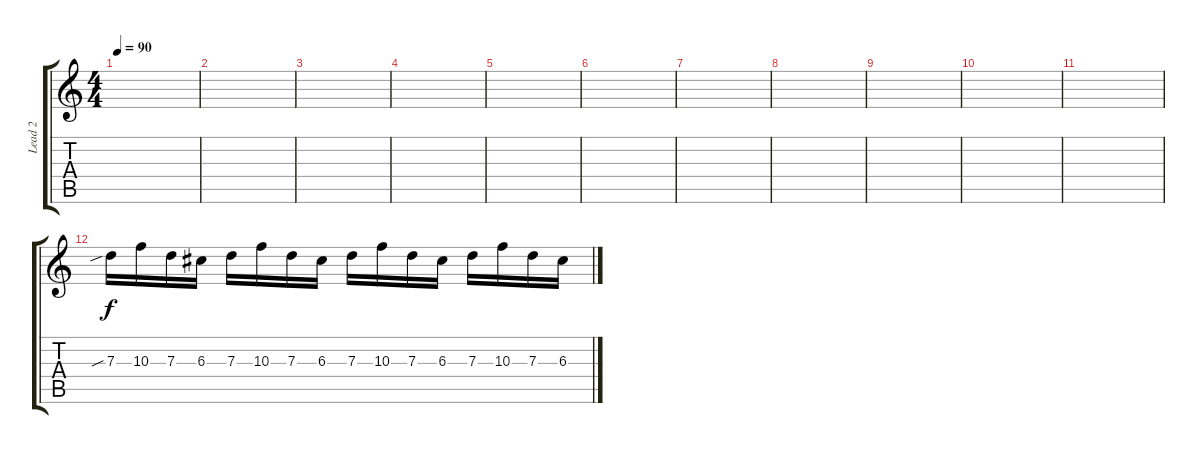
\track ("Lead 2" "Lead 2") {instrument distortionguitar}
\staff {score tabs}
\tuning (E4 B3 G3 D3 A2 E2) {hide}
\ts (4 4)
\tempo 90
\clef g2
\ks c
|
|
|
|
|
|
|
|
|
|
|
7.3{sib}.16 10.3.16 7.3.16 6.3.16 7.3.16 10.3.16 7.3.16 6.3.16 7.3.16 10.3.16 7.3.16 6.3.16 7.3.16 10.3.16 7.3.16 6.3.16
